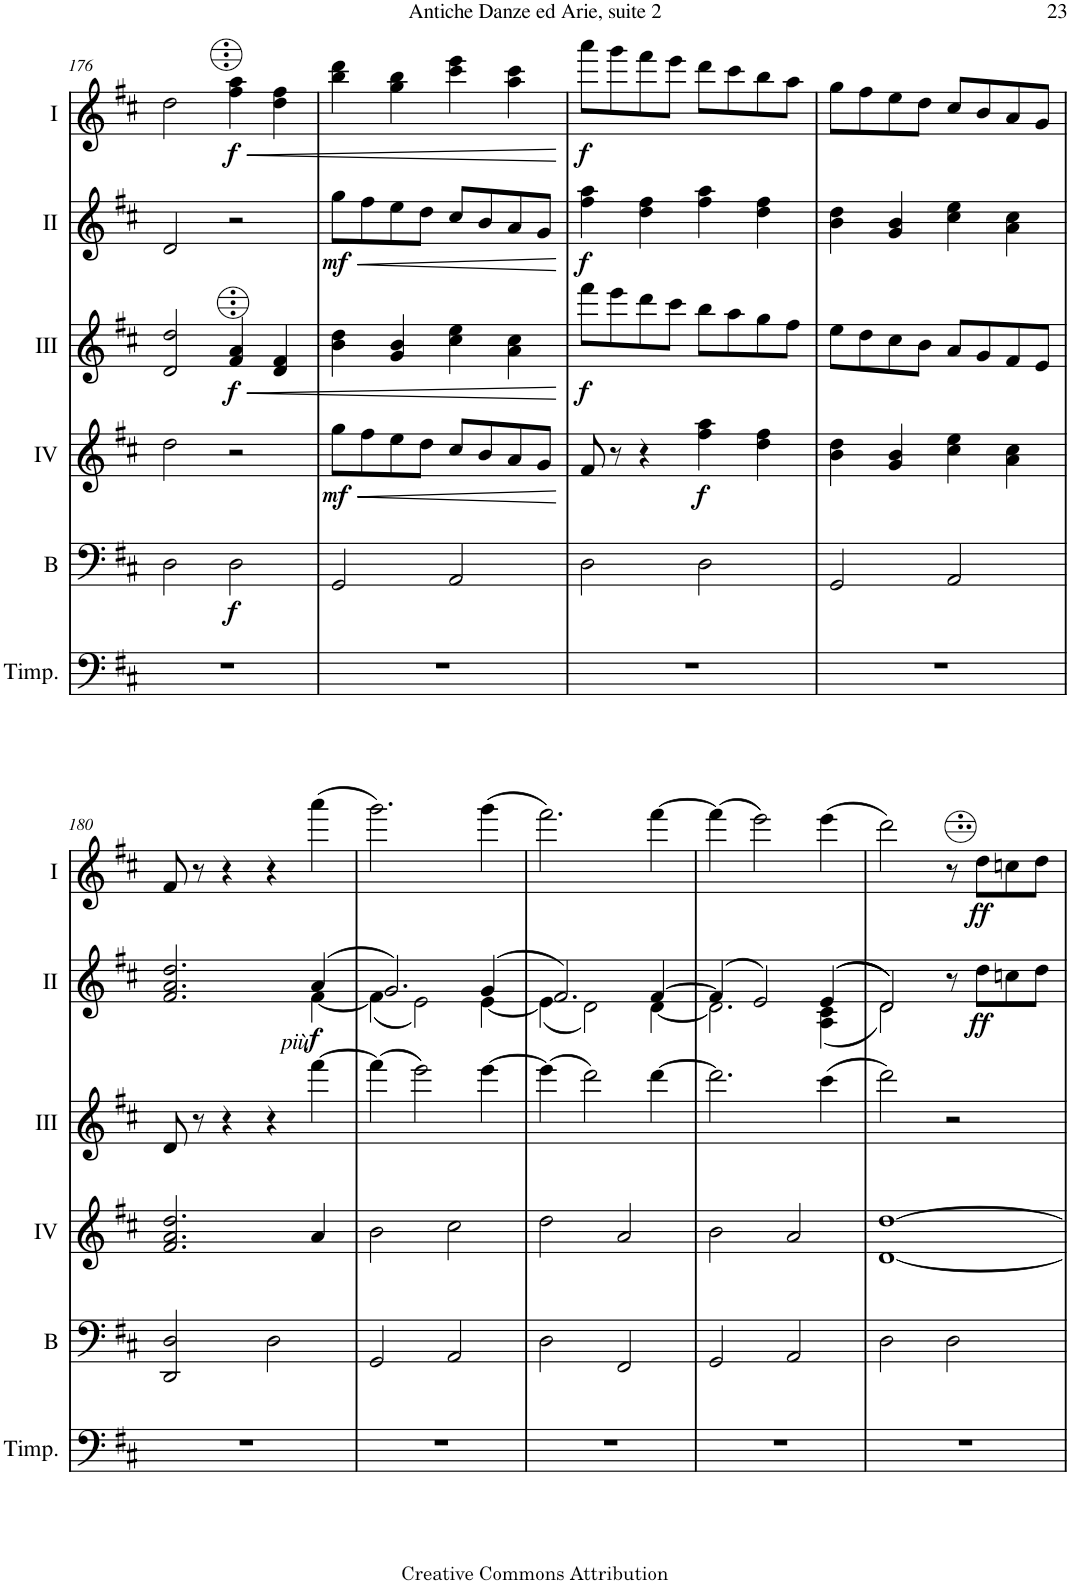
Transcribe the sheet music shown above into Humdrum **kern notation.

**kern	**kern	**dynam	**kern	**dynam	**kern	**dynam	**kern	**dynam	**kern	**dynam
*part6	*part5	*part5	*part4	*part4	*part3	*part3	*part2	*part2	*part1	*part1
*staff6	*staff5	*staff5	*staff4	*staff4	*staff3	*staff3	*staff2	*staff2	*staff1	*staff1
*I"Timpani	*I"Bass	*	*I"Acc. 4	*	*I"Acc. 3	*	*I"Acc. 2	*	*I"Acc. 1	*
*I'Timp.	*I'B	*	*	*	*	*	*	*	*	*
!!LO:PB:g=z
*clefF4	*clefF4	*	*clefG2	*	*clefG2	*	*clefG2	*	*clefG2	*
*	*Trd7c12	*	*Trd7c12	*	*Trd7c12	*	*	*	*	*
*k[f#c#]	*k[f#c#]	*	*k[f#c#]	*	*k[f#c#]	*	*k[f#c#]	*	*k[f#c#]	*
*M2/2	*M2/2	*	*M2/2	*	*M2/2	*	*M2/2	*	*M2/2	*
*met(c|)	*met(c|)	*	*met(c|)	*	*met(c|)	*	*met(c|)	*	*met(c|)	*
=176	=176	=176	=176	=176	=176	=176	=176	=176	=176	=176
1r	2D\	.	2dd\	.	2dd/ 2ddd/	.	2d/	.	2dd\	.
!	!	!LO:DY:b	!	!	!	!LO:HP:b	!	!	!	!LO:HP:b
!	!	!	!	!	!	!LO:DY:n=1:b	!	!	!	!LO:DY:n=1:b
.	2D\	f	2r	.	4f#/ 4a/	< f	2r	.	4f#\ 4a\	< f
.	.	.	.	.	4d/ 4f#/	.	.	.	4d\ 4f#\	.
=177	=177	=177	=177	=177	=177	=177	=177	=177	=177	=177
!	!	!	!	!LO:HP:b	!	!	!	!LO:HP:b	!	!
!	!	!	!	!LO:DY:n=1:b	!	!	!	!LO:DY:n=1:b	!	!
1r	2GG/	.	8gg\L	< mf	4b\ 4dd\	.	8gg\L	< mf	4b\ 4dd\	.
.	.	.	8ff#\	.	.	.	8ff#\	.	.	.
.	.	.	8ee\	.	4g/ 4b/	.	8ee\	.	4g\ 4b\	.
.	.	.	8dd\J	.	.	.	8dd\J	.	.	.
.	2AA/	.	8cc#/L	.	4cc#\ 4ee\	.	8cc#/L	.	4cc#\ 4ee\	.
.	.	.	8b/	.	.	.	8b/	.	.	.
.	.	.	8a/	.	4a\ 4cc#\	.	8a/	.	4a\ 4cc#\	.
.	.	.	8g/J	.	.	.	8g/J	.	.	.
.	.	.	.	[	.	[	.	[	.	[
=178	=178	=178	=178	=178	=178	=178	=178	=178	=178	=178
!	!	!	!	!	!	!LO:DY:b	!	!LO:DY:b	!	!LO:DY:b
1r	2D\	.	8f#/	.	8fff#\L	f	4ff#\ 4aa\	f	8aa\L	f
.	.	.	8r	.	8eee\	.	.	.	8gg\	.
.	.	.	4r	.	8ddd\	.	4dd\ 4ff#\	.	8ff#\	.
.	.	.	.	.	8ccc#\J	.	.	.	8ee\J	.
!	!	!	!	!LO:DY:b	!	!	!	!	!	!
.	2D\	.	4ff#\ 4aa\	f	8bb\L	.	4ff#\ 4aa\	.	8dd\L	.
.	.	.	.	.	8aa\	.	.	.	8cc#\	.
.	.	.	4dd\ 4ff#\	.	8gg\	.	4dd\ 4ff#\	.	8b\	.
.	.	.	.	.	8ff#\J	.	.	.	8a\J	.
=179	=179	=179	=179	=179	=179	=179	=179	=179	=179	=179
1r	2GG/	.	4b\ 4dd\	.	8ee\L	.	4b\ 4dd\	.	8g\L	.
.	.	.	.	.	8dd\	.	.	.	8f#\	.
.	.	.	4g/ 4b/	.	8cc#\	.	4g/ 4b/	.	8e\	.
.	.	.	.	.	8b\J	.	.	.	8d\J	.
.	2AA/	.	4cc#\ 4ee\	.	8a/L	.	4cc#\ 4ee\	.	8c#/L	.
.	.	.	.	.	8g/	.	.	.	8B/	.
.	.	.	4a\ 4cc#\	.	8f#/	.	4a\ 4cc#\	.	8A/	.
.	.	.	.	.	8e/J	.	.	.	8G/J	.
!!LO:LB:g=z
=180	=180	=180	=180	=180	=180	=180	=180	=180	=180	=180
*	*	*	*	*	*	*	*^	*	*	*
1r	2DD/ 2D/	.	2.f#/ 2.a/ 2.dd/	.	8d/	.	2.f#/ 2.a/ 2.dd/	2.ryy	.	8F#/	.
.	.	.	.	.	8r	.	.	.	.	8r	.
.	.	.	.	.	4r	.	.	.	.	4r	.
.	2D\	.	.	.	4r	.	.	.	.	4r	.
!	!	!	!	!	!	!	!LO:TX:b:i:t=più	!	!	!	!
!	!	!	!	!	!	!	!	!	!LO:DY:b	!	!
.	.	.	4a/	.	[4fff#\	.	(4a/	[4f#\	f	(4aa\	.
=181	=181	=181	=181	=181	=181	=181	=181	=181	=181	=181	=181
1r	2GG/	.	2b\	.	(4fff#\]	.	2.g/)	(4f#\]	.	2.gg\)	.
.	.	.	.	.	2eee\)	.	.	2e\)	.	.	.
.	2AA/	.	2cc#\	.	.	.	.	.	.	.	.
.	.	.	.	.	[4eee\	.	(4g/	[4e\	.	(4gg\	.
=182	=182	=182	=182	=182	=182	=182	=182	=182	=182	=182	=182
1r	2D\	.	2dd\	.	(4eee\]	.	2.f#/)	(4e\]	.	2.ff#\)	.
.	.	.	.	.	2ddd\)	.	.	2d\)	.	.	.
.	2FF#/	.	2a/	.	.	.	.	.	.	.	.
.	.	.	.	.	[4ddd\	.	[4f#/	[4d\	.	[4ff#\	.
=183	=183	=183	=183	=183	=183	=183	=183	=183	=183	=183	=183
1r	2GG/	.	2b\	.	2.ddd\]	.	(4f#/]	2.d\]	.	(4ff#\]	.
.	.	.	.	.	.	.	2e/)	.	.	2ee\)	.
.	2AA/	.	2a/	.	.	.	.	.	.	.	.
.	.	.	.	.	(4ccc#\	.	((4e/	(4A\ 4c#\	.	(4ee\	.
=184	=184	=184	=184	=184	=184	=184	=184	=184	=184	=184	=184
1r	2D\	.	[1d [1dd	.	2ddd\)	.	2d/))	2d\)	.	2dd\)	.
.	2D\	.	.	.	2r	.	8r	2ryy	.	8r	.
!	!	!	!	!	!	!	!	!	!LO:DY:b	!	!LO:DY:b
.	.	.	.	.	.	.	8dd\L	.	ff	8dd\L	ff
.	.	.	.	.	.	.	8ccn\	.	.	8ccn\	.
.	.	.	.	.	.	.	8dd\J	.	.	8dd\J	.
*	*	*	*	*	*	*	*v	*v	*	*	*
=	=	=	=	=	=	=	=	=	=	=
*-	*-	*-	*-	*-	*-	*-	*-	*-	*-	*-
